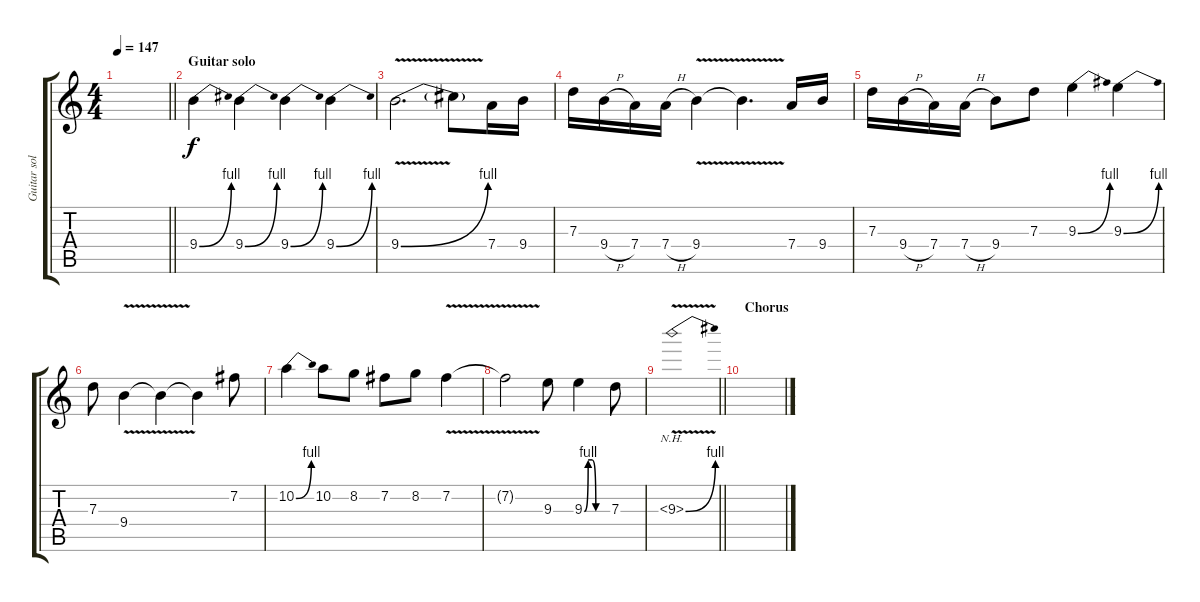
\track ("Guitar solo var 2" "Guitar sol") {mute instrument distortionguitar}
\staff {score tabs}
\tuning (E4 B3 G3 D3 A2 E2) {hide}
\ts (4 4)
\tempo 147
\clef g2
\barLineRight lightlight
\ks c
|
\section ("" "Guitar solo")
9.4{be (bend 0 0 60 4)}.4 9.4{be (bend 0 0 60 4)}.4 9.4{be (bend 0 0 60 4)}.4 9.4{be (bend 0 0 60 4)}.4 |
9.4{be (bend 0 0 60 4) v}.2{d} 9.4{t}.8 7.4.16 9.4.16 |
7.3.16 9.4{h}.16 7.4.16 7.4{h}.16 9.4{v}.4 9.4{t}.4{d} 7.4.16 9.4.16 |
7.3.16 9.4{h}.16 7.4.16 7.4{h}.16 9.4.8 7.3.8 9.3{be (bend 0 0 60 4)}.4 9.3{be (bend 0 0 60 4)}.4 |
7.3.8 9.4{v}.4 9.4{t}.4 9.4{t}.4 7.2.8 |
10.2{be (bend 0 0 60 4)}.4 10.2.8 8.2.8 7.2.8 8.2.8 7.2{v}.4 |
7.2{t}.2 9.3.8 9.3{be (custom 0 0 10 4 20 4 30 0 60 0)}.4 7.3.8 |
\barLineRight lightlight
9.3{be (bend 0 0 60 4) nh v}.1 |
\section ("" "Chorus")
